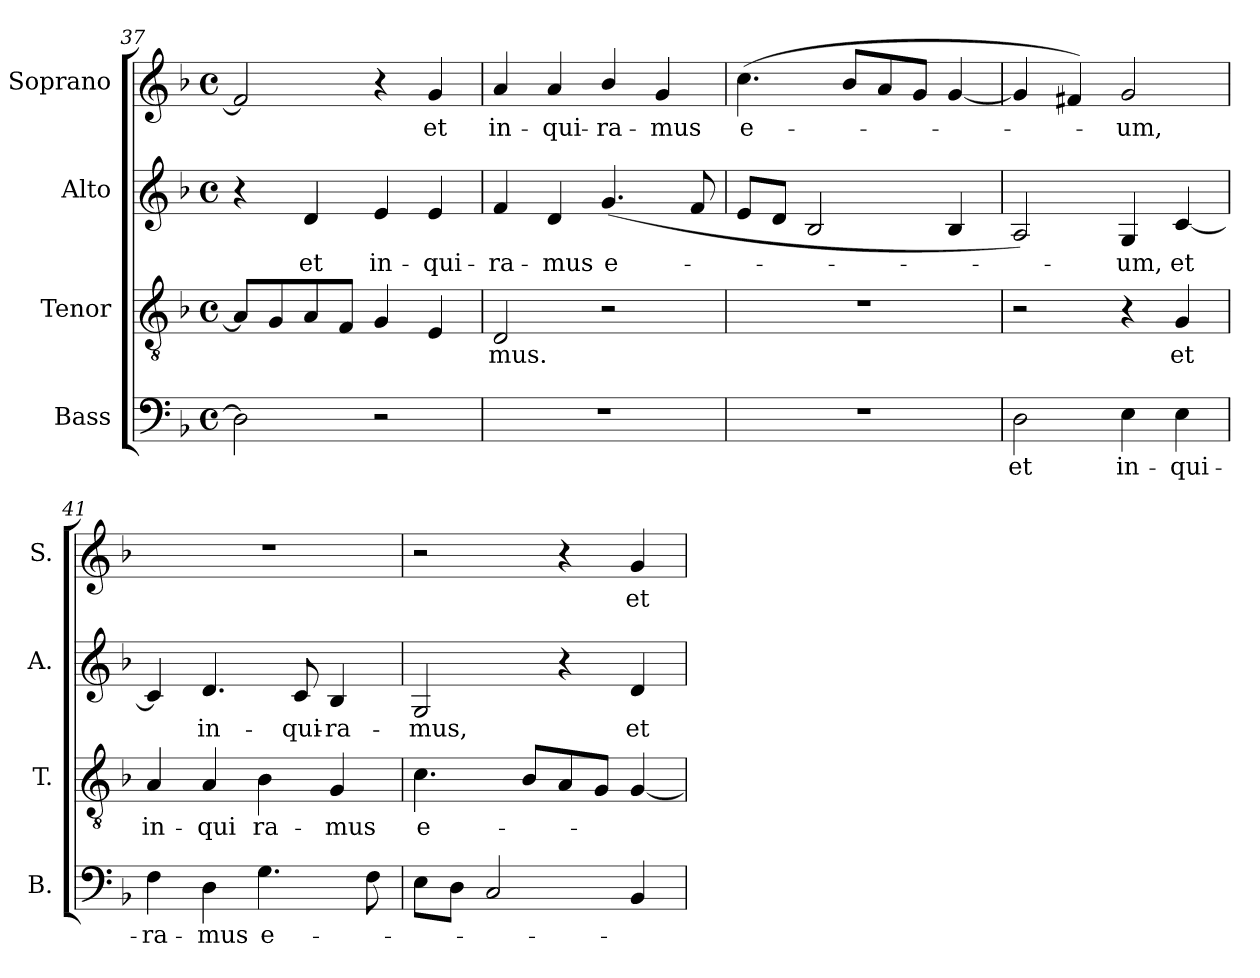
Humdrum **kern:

**kern	**text	**kern	**text	**kern	**text	**kern	**text
*part4	*part4	*part3	*part3	*part2	*part2	*part1	*part1
*staff4	*staff4	*staff3	*staff3	*staff2	*staff2	*staff1	*staff1
*I"Bass	*	*I"Tenor	*	*I"Alto	*	*I"Soprano	*
*I'B.	*	*I'T.	*	*I'A.	*	*I'S.	*
*clefF4	*	*clefGv2	*	*clefG2	*	*clefG2	*
*	*	*ITrd7c12	*	*	*	*	*
*k[b-]	*	*k[b-]	*	*k[b-]	*	*k[b-]	*
*F:	*	*F:	*	*F:	*	*F:	*
*M4/4	*	*M4/4	*	*M4/4	*	*M4/4	*
*met(c)	*	*met(c)	*	*met(c)	*	*met(c)	*
=37	=37	=37	=37	=37	=37	=37	=37
2Di\]	.	8AAi/L]	.	4r	.	2fi/]	.
.	.	8GGi/	.	.	.	.	.
!	!	!	!	!	!LO:LY:b:color=#000000	!	!
.	.	8AAi/	.	4di/	et	.	.
.	.	8FFi/J	.	.	.	.	.
!	!	!	!	!	!LO:LY:b:color=#000000	!	!
2r	.	4GGi/	.	4ei/	in-	4r	.
!	!	!	!	!	!LO:LY:b:color=#000000	!	!
!	!	!	!	!	!	!	!LO:LY:b:color=#000000
.	.	4EEi/	.	4ei/	-qui-	4gi/	et
=38	=38	=38	=38	=38	=38	=38	=38
!	!	!	!LO:LY:b:color=#000000	!	!	!	!
!	!	!	!	!	!LO:LY:b:color=#000000	!	!
!	!	!	!	!	!	!	!LO:LY:b:color=#000000
1r	.	2DDi/	-mus.	4fi/	-ra-	4ai/	in-
!	!	!	!	!	!LO:LY:b:color=#000000	!	!
!	!	!	!	!	!	!	!LO:LY:b:color=#000000
.	.	.	.	4di/	-mus	4ai/	-qui-
!	!	!	!	!	!LO:LY:b:color=#000000	!	!
!	!	!	!	!	!	!	!LO:LY:b:color=#000000
.	.	2r	.	(4.gi/	e-	4b-i/	-ra-
!	!	!	!	!	!	!	!LO:LY:b:color=#000000
.	.	.	.	.	.	4gi/	-mus
.	.	.	.	8fi/	.	.	.
=39	=39	=39	=39	=39	=39	=39	=39
!	!	!	!	!	!	!	!LO:LY:b:color=#000000
1r	.	1r	.	8ei/L	.	(4.cci\	e-
.	.	.	.	8di/J	.	.	.
.	.	.	.	2B-i/	.	.	.
.	.	.	.	.	.	8b-i/L	.
.	.	.	.	.	.	8ai/	.
.	.	.	.	.	.	8gi/J	.
.	.	.	.	4B-i/	.	[4gi/	.
!!LO:LB:g=z
=40	=40	=40	=40	=40	=40	=40	=40
!	!LO:LY:b:color=#000000	!	!	!	!	!	!
2Di\	et	2r	.	2Ai/)	.	4gi/]	.
.	.	.	.	.	.	4f#Xi/)	.
!	!LO:LY:b:color=#000000	!	!	!	!	!	!
!	!	!	!	!	!LO:LY:b:color=#000000	!	!
!	!	!	!	!	!	!	!LO:LY:b:color=#000000
4Ei\	in-	4r	.	4Gi/	-um,	2gi/	-um,
!	!LO:LY:b:color=#000000	!	!	!	!	!	!
!	!	!	!LO:LY:b:color=#000000	!	!	!	!
!	!	!	!	!	!LO:LY:b:color=#000000	!	!
4Ei\	-qui-	4GGi/	et	[4ci/	et	.	.
=41	=41	=41	=41	=41	=41	=41	=41
!	!LO:LY:b:color=#000000	!	!	!	!	!	!
!	!	!	!LO:LY:b:color=#000000	!	!	!	!
4Fi\	-ra-	4AAi/	in-	4ci/]	.	1r	.
!	!LO:LY:b:color=#000000	!	!	!	!	!	!
!	!	!	!LO:LY:b:color=#000000	!	!	!	!
!	!	!	!	!	!LO:LY:b:color=#000000	!	!
4Di\	-mus	4AAi/	-qui	4.di/	in-	.	.
!	!LO:LY:b:color=#000000	!	!	!	!	!	!
!	!	!	!LO:LY:b:color=#000000	!	!	!	!
4.Gi\	e-	4BB-i\	ra-	.	.	.	.
!	!	!	!	!	!LO:LY:b:color=#000000	!	!
.	.	.	.	8ci/	-qui-	.	.
!	!	!	!LO:LY:b:color=#000000	!	!	!	!
!	!	!	!	!	!LO:LY:b:color=#000000	!	!
.	.	4GGi/	-mus	4B-i/	-ra-	.	.
8Fi\	.	.	.	.	.	.	.
=42	=42	=42	=42	=42	=42	=42	=42
!	!	!	!LO:LY:b:color=#000000	!	!	!	!
!	!	!	!	!	!LO:LY:b:color=#000000	!	!
8Ei\L	.	4.Ci\	e-	2Gi/	-mus,	2r	.
8Di\J	.	.	.	.	.	.	.
2Ci/	.	.	.	.	.	.	.
.	.	8BB-i/L	.	.	.	.	.
.	.	8AAi/	.	4r	.	4r	.
.	.	8GGi/J	.	.	.	.	.
!	!	!	!	!	!LO:LY:b:color=#000000	!	!
!	!	!	!	!	!	!	!LO:LY:b:color=#000000
4BB-i/	.	[4GGi/	.	4di/	et	4gi/	et
=	=	=	=	=	=	=	=
*-	*-	*-	*-	*-	*-	*-	*-
